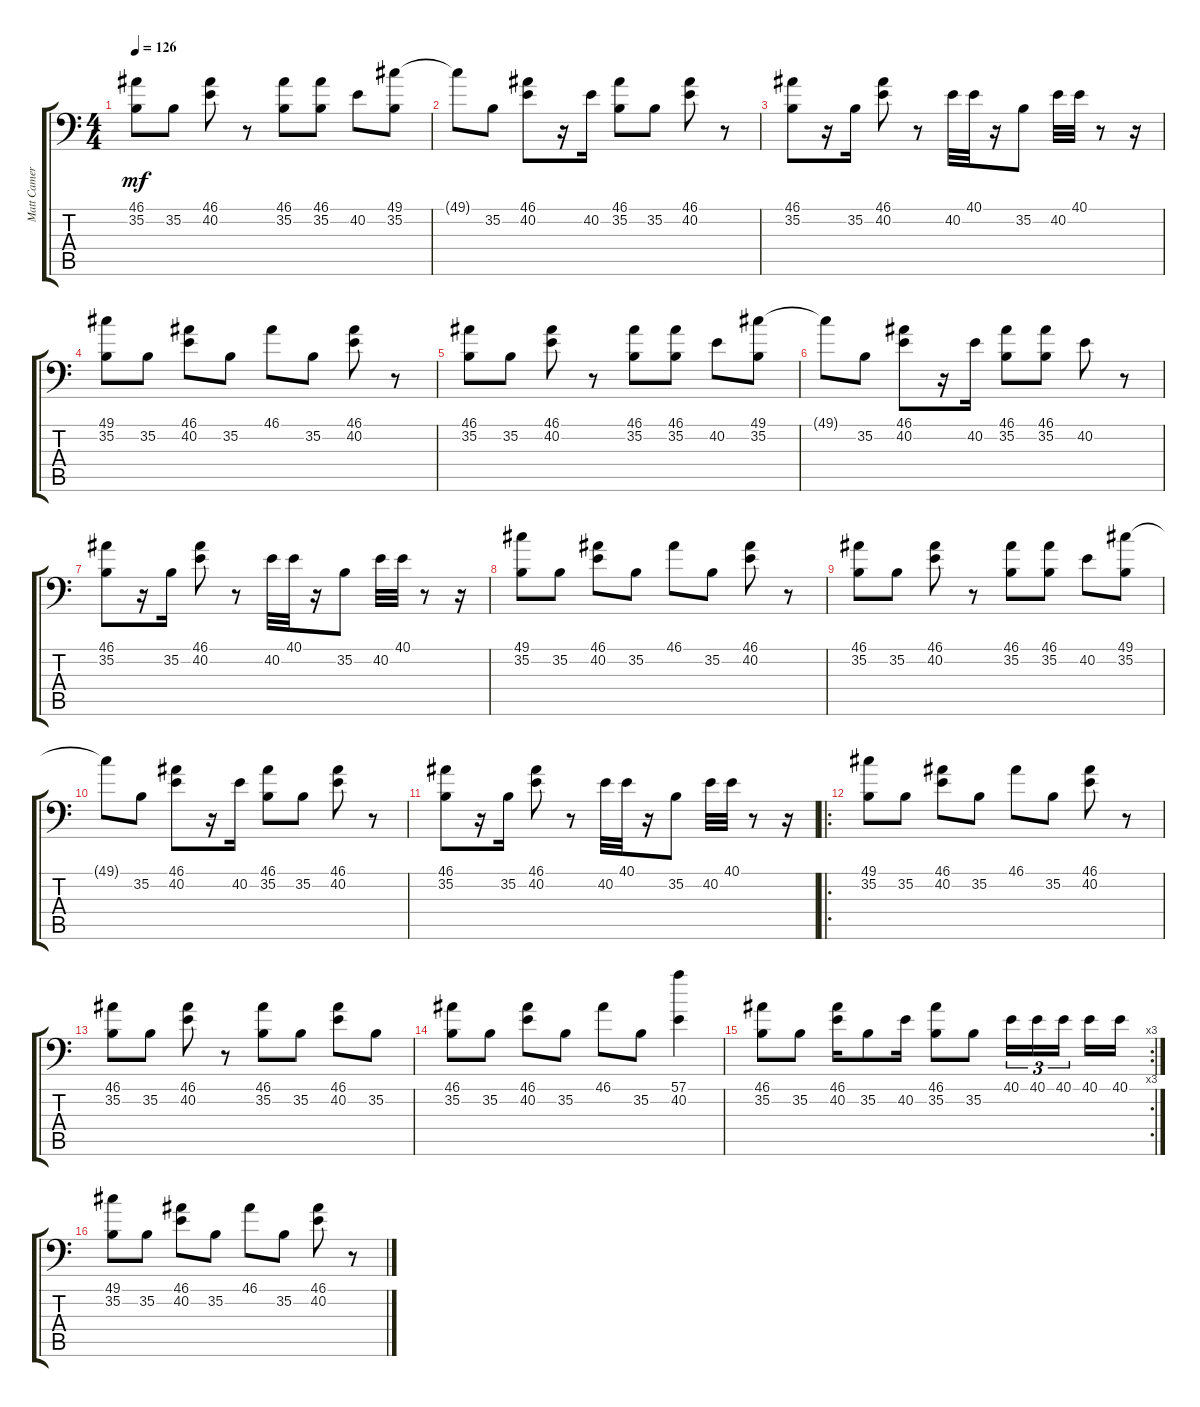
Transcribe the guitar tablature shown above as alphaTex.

\track ("Matt Cameron - Drum Set" "Matt Camer") {instrument acousticgrandpiano}
\staff {score tabs}
\tuning (C-1 C-1 C-1 C-1 C-1 C-1) {hide}
\ts (4 4)
\tempo 126
\clef f4
\ks c
(46.1 35.2).8{dy mf} 35.2.8 (46.1 40.2).8 r.8 (46.1 35.2).8 (46.1 35.2).8 40.2.8 (49.1 35.2).8 |
49.1{t}.8 35.2.8 (46.1 40.2).8 r.16 40.2.16 (46.1 35.2).8 35.2.8 (46.1 40.2).8 r.8 |
(46.1 35.2).8 r.16 35.2.16 (46.1 40.2).8 r.8 40.2.32 40.1.32 r.16 35.2.8 40.2.32 40.1.32 r.8 r.16 |
(49.1 35.2).8 35.2.8 (46.1 40.2).8 35.2.8 46.1.8 35.2.8 (46.1 40.2).8 r.8 |
(46.1 35.2).8 35.2.8 (46.1 40.2).8 r.8 (46.1 35.2).8 (46.1 35.2).8 40.2.8 (49.1 35.2).8 |
49.1{t}.8 35.2.8 (46.1 40.2).8 r.16 40.2.16 (46.1 35.2).8 (46.1 35.2).8 40.2.8 r.8 |
(46.1 35.2).8 r.16 35.2.16 (46.1 40.2).8 r.8 40.2.32 40.1.32 r.16 35.2.8 40.2.32 40.1.32 r.8 r.16 |
(49.1 35.2).8 35.2.8 (46.1 40.2).8 35.2.8 46.1.8 35.2.8 (46.1 40.2).8 r.8 |
(46.1 35.2).8 35.2.8 (46.1 40.2).8 r.8 (46.1 35.2).8 (46.1 35.2).8 40.2.8 (49.1 35.2).8 |
49.1{t}.8 35.2.8 (46.1 40.2).8 r.16 40.2.16 (46.1 35.2).8 35.2.8 (46.1 40.2).8 r.8 |
(46.1 35.2).8 r.16 35.2.16 (46.1 40.2).8 r.8 40.2.32 40.1.32 r.16 35.2.8 40.2.32 40.1.32 r.8 r.16 |
\ro
(49.1 35.2).8 35.2.8 (46.1 40.2).8 35.2.8 46.1.8 35.2.8 (46.1 40.2).8 r.8 |
(46.1 35.2).8 35.2.8 (46.1 40.2).8 r.8 (46.1 35.2).8 35.2.8 (46.1 40.2).8 35.2.8 |
(46.1 35.2).8 35.2.8 (46.1 40.2).8 35.2.8 46.1.8 35.2.8 (57.1 40.2).4 |
\rc 3
(46.1 35.2).8 35.2.8 (46.1 40.2).16 35.2.8 40.2.16 (46.1 35.2).8 35.2.8 40.1.16{tu (3 2)} 40.1.16{tu (3 2)} 40.1.16{tu (3 2)} 40.1.16 40.1.16 |
(49.1 35.2).8 35.2.8 (46.1 40.2).8 35.2.8 46.1.8 35.2.8 (46.1 40.2).8 r.8
